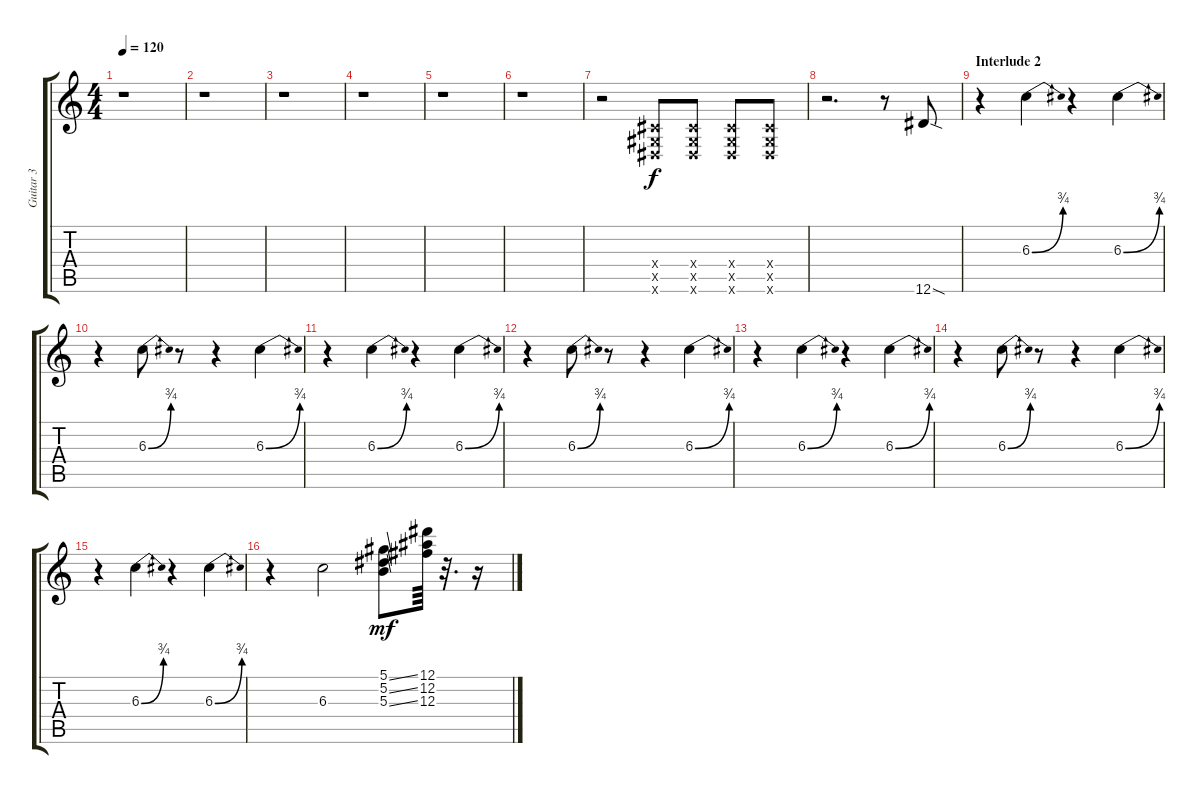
\track ("Guitar 3" "Guitar 3") {instrument distortionguitar}
\staff {score tabs}
\tuning (Eb4 Bb3 Gb3 Db3 Ab2 Eb2) {hide}
\ts (4 4)
\tempo 120
\clef g2
\ks c
r.1{dy f} |
r.1 |
r.1 |
r.1 |
r.1 |
r.1 |
r.2 (0.4{x} 0.5{x} 0.6{x}).8{volume 13 balance 8} (0.4{x} 0.5{x} 0.6{x}).8 (0.4{x} 0.5{x} 0.6{x}).8 (0.4{x} 0.5{x} 0.6{x}).8 |
r.2{d} r.8 12.6{sod}.8{volume 10} |
\section ("" "Interlude 2")
r.4{volume 9 balance 0 instrument distortionguitar} 6.3{be (bend 0 0 60 3)}.4 r.4 6.3{be (bend 0 0 60 3)}.4{balance 4} |
r.4 6.3{be (bend 0 0 60 3)}.8{balance 6} r.8 r.4 6.3{be (bend 0 0 60 3)}.4{balance 8} |
r.4 6.3{be (bend 0 0 60 3)}.4 r.4 6.3{be (bend 0 0 60 3)}.4 |
r.4 6.3{be (bend 0 0 60 3)}.8 r.8 r.4 6.3{be (bend 0 0 60 3)}.4 |
r.4 6.3{be (bend 0 0 60 3)}.4 r.4 6.3{be (bend 0 0 60 3)}.4 |
r.4 6.3{be (bend 0 0 60 3)}.8 r.8 r.4 6.3{be (bend 0 0 60 3)}.4 |
r.4 6.3{be (bend 0 0 60 3)}.4 r.4 6.3{be (bend 0 0 60 3)}.4 |
r.4 6.3.2 (5.1{ss} 5.2{ss} 5.3{ss}).8{dy mf} (12.1 12.2 12.3).64 r.32{d} r.16
